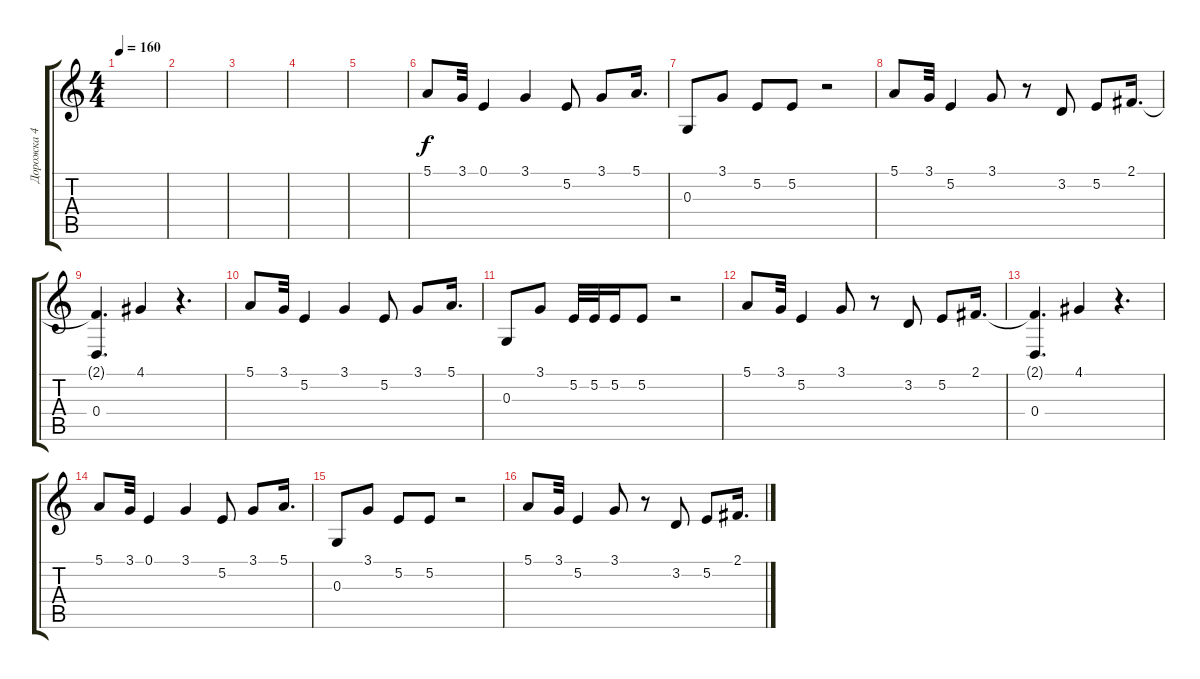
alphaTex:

\track ("Дорожка 4" "Дорожка 4") {instrument lead6voice}
\staff {score tabs}
\tuning (E4 B3 G3 D3 A2 E2) {hide}
\ts (4 4)
\tempo 160
\clef g2
\ks c
|
|
|
|
|
5.1.8 3.1.32 0.1.4 3.1.4 5.2.8 3.1.8 5.1.16{d} |
0.3.8 3.1.8 5.2.8 5.2.8 r.2 |
5.1.8 3.1.32 5.2.4 3.1.8 r.8 3.2.8 5.2.8 2.1.16{d} |
(2.1{t} 0.4).4{d} 4.1.4 r.4{d} |
5.1.8 3.1.32 5.2.4 3.1.4 5.2.8 3.1.8 5.1.16{d} |
0.3.8 3.1.8 5.2.32 5.2.32 5.2.16 5.2.8 r.2 |
5.1.8 3.1.32 5.2.4 3.1.8 r.8 3.2.8 5.2.8 2.1.16{d} |
(2.1{t} 0.4).4{d} 4.1.4 r.4{d} |
5.1.8 3.1.32 0.1.4 3.1.4 5.2.8 3.1.8 5.1.16{d} |
0.3.8 3.1.8 5.2.8 5.2.8 r.2 |
5.1.8 3.1.32 5.2.4 3.1.8 r.8 3.2.8 5.2.8 2.1.16{d}
